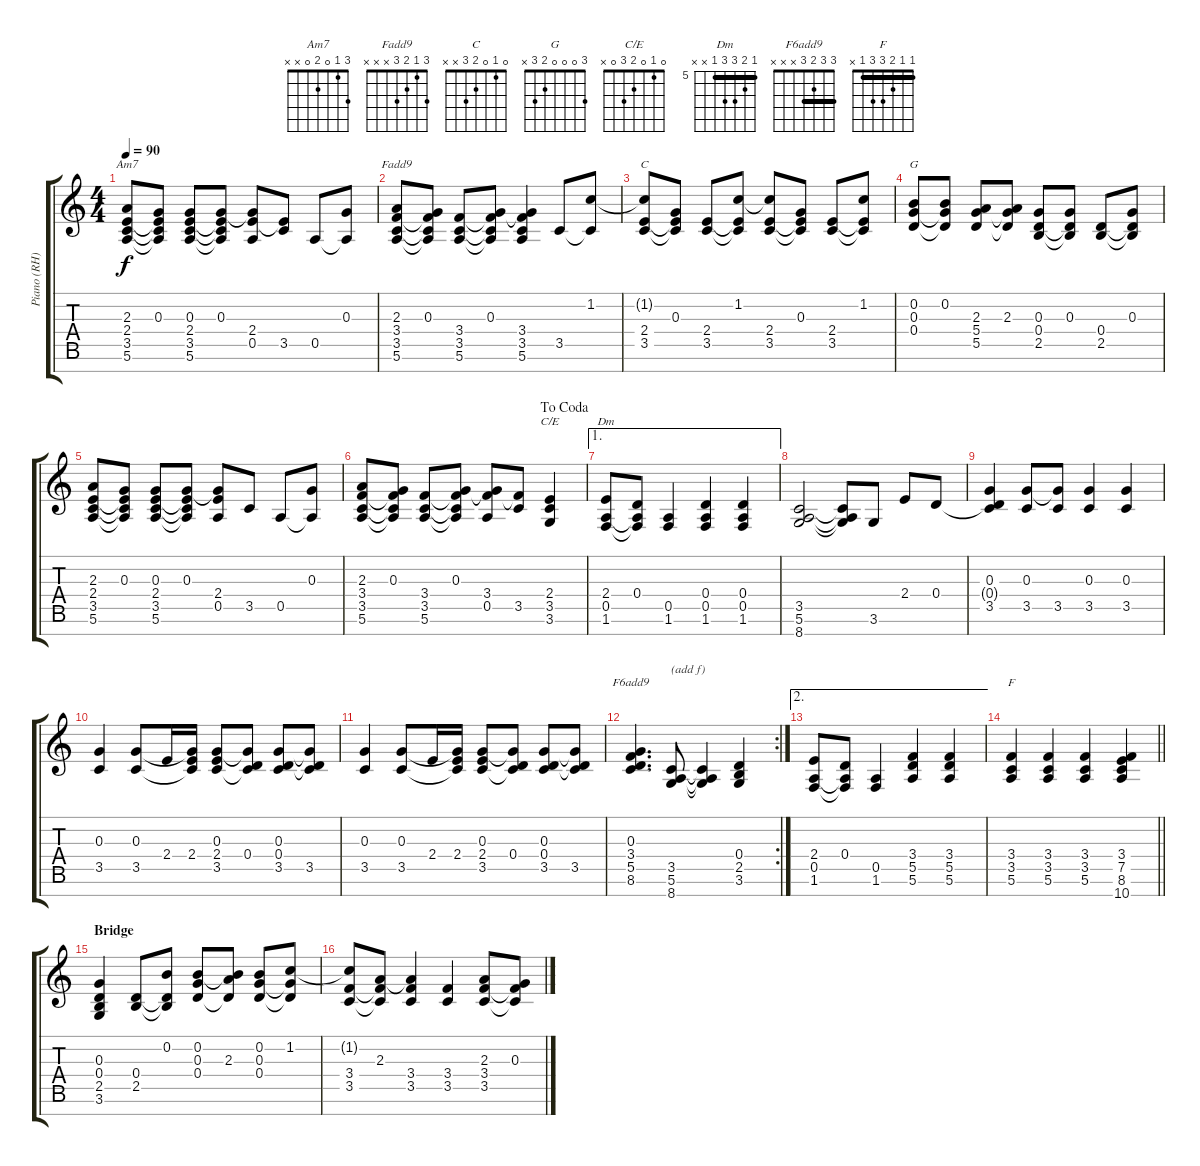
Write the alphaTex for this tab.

\track ("Piano (RH)" "Piano (RH)") {instrument acousticgrandpiano}
\staff {score tabs}
\tuning (E5 B4 G4 D4 A3 E3 B2) {hide}
\chord ("Am7" 3 1 0 2 0 x x)
\chord ("Fadd9" 3 1 2 3 x x x)
\chord ("C" 0 1 0 2 3 x x)
\chord ("G" 3 0 0 0 2 3 x)
\chord ("C/E" 0 1 0 2 3 0 x)
\chord ("Dm" 5 6 7 7 5 x x) {firstfret 5 barre 5}
\chord ("F6add9" 3 3 2 3 x x x) {barre 3}
\chord ("F" 1 1 2 3 3 1 x) {barre 1}
\ts (4 4)
\tempo 90
\clef g2
\ks c
(2.3 2.4 3.5 5.6).8{ch "Am7" dy f} (0.3 2.4{t} 3.5{t} 5.6{t}).8 (0.3 2.4 3.5 5.6).8 (0.3 2.4{t} 3.5{t} 5.6{t}).8 (0.3{t} 2.4 0.5).8 (2.4{t} 3.5).8 0.5.8 (0.3 0.5{t}).8 |
(2.3 3.4 3.5 5.6).8{ch "Fadd9"} (0.3 3.4{t} 3.5{t} 5.6{t}).8 (3.4 3.5 5.6).8 (0.3 3.4{t} 3.5{t} 5.6{t}).8 (0.3{t} 3.4 3.5 5.6).4 3.5.8 (1.2 3.5{t}).8 |
(1.2{t} 2.4 3.5).8{ch "C"} (0.3 2.4{t} 3.5{t}).8 (2.4 3.5).8 (1.2 2.4{t} 3.5{t}).8 (1.2{t} 2.4 3.5).8 (0.3 2.4{t} 3.5{t}).8 (2.4 3.5).8 (1.2 2.4{t} 3.5{t}).8 |
(0.2 0.3 0.4).8{ch "G"} (0.2 0.3{t} 0.4{t}).8 (2.3 5.4 5.5).8 (2.3 5.4{t} 5.5{t}).8 (0.3 0.4 2.5).8 (0.3 0.4{t} 2.5{t}).8 (0.4 2.5).8 (0.3 0.4{t} 2.5{t}).8 |
(2.3 2.4 3.5 5.6).8 (0.3 2.4{t} 3.5{t} 5.6{t}).8 (0.3 2.4 3.5 5.6).8 (0.3 2.4{t} 3.5{t} 5.6{t}).8 (0.3{t} 2.4 0.5).8 3.5.8 0.5.8 (0.3 0.5{t}).8 |
\jump dacoda
(2.3 3.4 3.5 5.6).8 (0.3 3.4{t} 3.5{t} 5.6{t}).8 (3.4 3.5 5.6).8 (0.3 3.4{t} 3.5{t} 5.6{t}).8 (0.3{t} 3.4 0.5).8 (3.4{t} 3.5).8 (2.4 3.5 3.6).4{ch "C/E"} |
\ae 1
(2.4 0.5 1.6).8{ch "Dm"} (0.4 0.5{t} 1.6{t}).8 (0.5 1.6).4 (0.4 0.5 1.6).4 (0.4 0.5 1.6).4 |
(3.5 5.6 8.7).2 (3.5{t} 5.6{t} 8.7{t}).8 3.6.8 2.4.8 0.4.8 |
(0.3 0.4{t} 3.5).4 (0.3 3.5).8 (0.3{t} 3.5).8 (0.3 3.5).4 (0.3 3.5).4 |
(0.3 3.5).4 (0.3 3.5).8 2.4.16 (0.3{t} 2.4 3.5{t}).16 (0.3 2.4 3.5).8 (0.3{t} 0.4 3.5{t}).8 (0.3 0.4 3.5).8 (0.3{t} 0.4{t} 3.5).8 |
(0.3 3.5).4 (0.3 3.5).8 2.4.16 (0.3{t} 2.4 3.5{t}).16 (0.3 2.4 3.5).8 (0.3{t} 0.4 3.5{t}).8 (0.3 0.4 3.5).8 (0.3{t} 0.4{t} 3.5).8 |
\rc 2
(0.3 3.4 5.5 8.6).4{d ch "F6add9"} (3.5 5.6 8.7).8{txt "(add f)"} (3.5{t} 5.6{t} 8.7{t}).4 (0.4 2.5 3.6).4 |
\ae 2
(2.4 0.5 1.6).8 (0.4 0.5{t} 1.6{t}).8 (0.5 1.6).4 (3.4 5.5 5.6).4 (3.4 5.5 5.6).4 |
\barLineRight lightlight
(3.4 3.5 5.6).4{ch "F"} (3.4 3.5 5.6).4 (3.4 3.5 5.6).4 (3.4 7.5 8.6 10.7).4 |
\section ("" "Bridge")
(0.3 0.4 2.5 3.6).4 (0.4 2.5).8 (0.2 0.4{t} 2.5{t}).8 (0.2 0.3 0.4).8 (0.2{t} 2.3 0.4{t}).8 (0.2 0.3 0.4).8 (1.2 0.3{t} 0.4{t}).8 |
(1.2{t} 3.4 3.5).8 (2.3 3.4{t} 3.5{t}).8 (2.3{t} 3.4 3.5).4 (3.4 3.5).4 (2.3 3.4 3.5).8 (0.3 3.4{t} 3.5{t}).8
